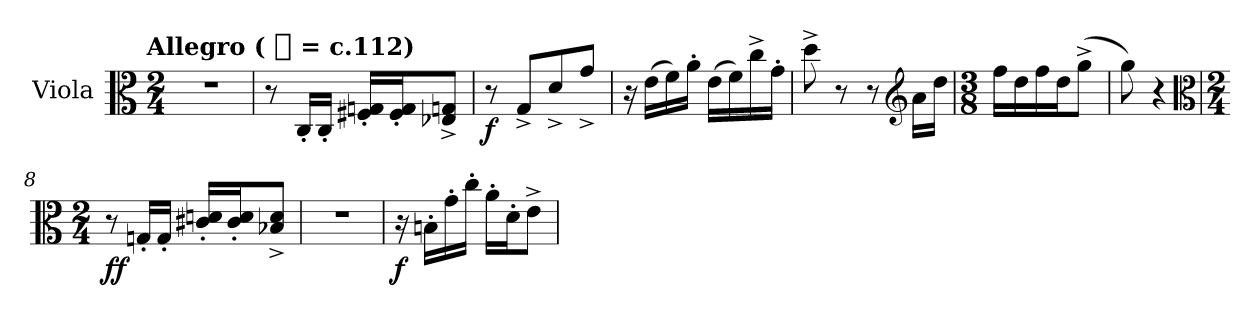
**kern	**dynam
*part1	*part1
*staff1	*staff1
*I"Viola	*
*I'Vla.	*
*clefC3	*
*k[]	*
!!LO:TX:omd:t=Allegro ( [quarter] = c.112)
*M2/4	*
*MM112	*
=1	=1
2r	.
=2	=2
8r	.
16C'>/LL	.
16C'>/JJ	.
16F#X'>/ 16Gn'>/LL	.
16F#'>/ 16G'>/J	.
8E-X^>/ 8Gn^>/J	.
=3	=3
!	!LO:DY:b
8r	f
8G^>/L	.
8d^>/	.
8g^>/J	.
=4	=4
16r	.
(>16e\LL	.
16f\)	.
16a'\JJ	.
(>16e\LL	.
16f\)	.
16cc^\	.
16g'\JJ	.
=5	=5
8dd^\	.
8r	.
8r	.
*clefG2	*
16a\LL	.
16dd\JJ	.
=6	=6
*M3/8	*
16ff\LL	.
16dd\	.
16ff\	.
16dd\J	.
(>8gg^\J	.
!!LO:LB:g=z
=7	=7
8gg\)	.
4r	.
*clefC3	*
=8	=8
*M2/4	*
!	!LO:DY:b
8r	ff
16Gn'/LL	.
16G'/JJ	.
16c#X'/ 16dn'/LL	.
16c#'/ 16d'/J	.
8B-X^/ 8d^/J	.
=9	=9
2r	.
=10	=10
!	!LO:DY:b
16r	f
16Bn'\LL	.
16g'\	.
16cc'\JJ	.
16a'\LL	.
16d'\J	.
8e^\J	.
=	=
*-	*-
